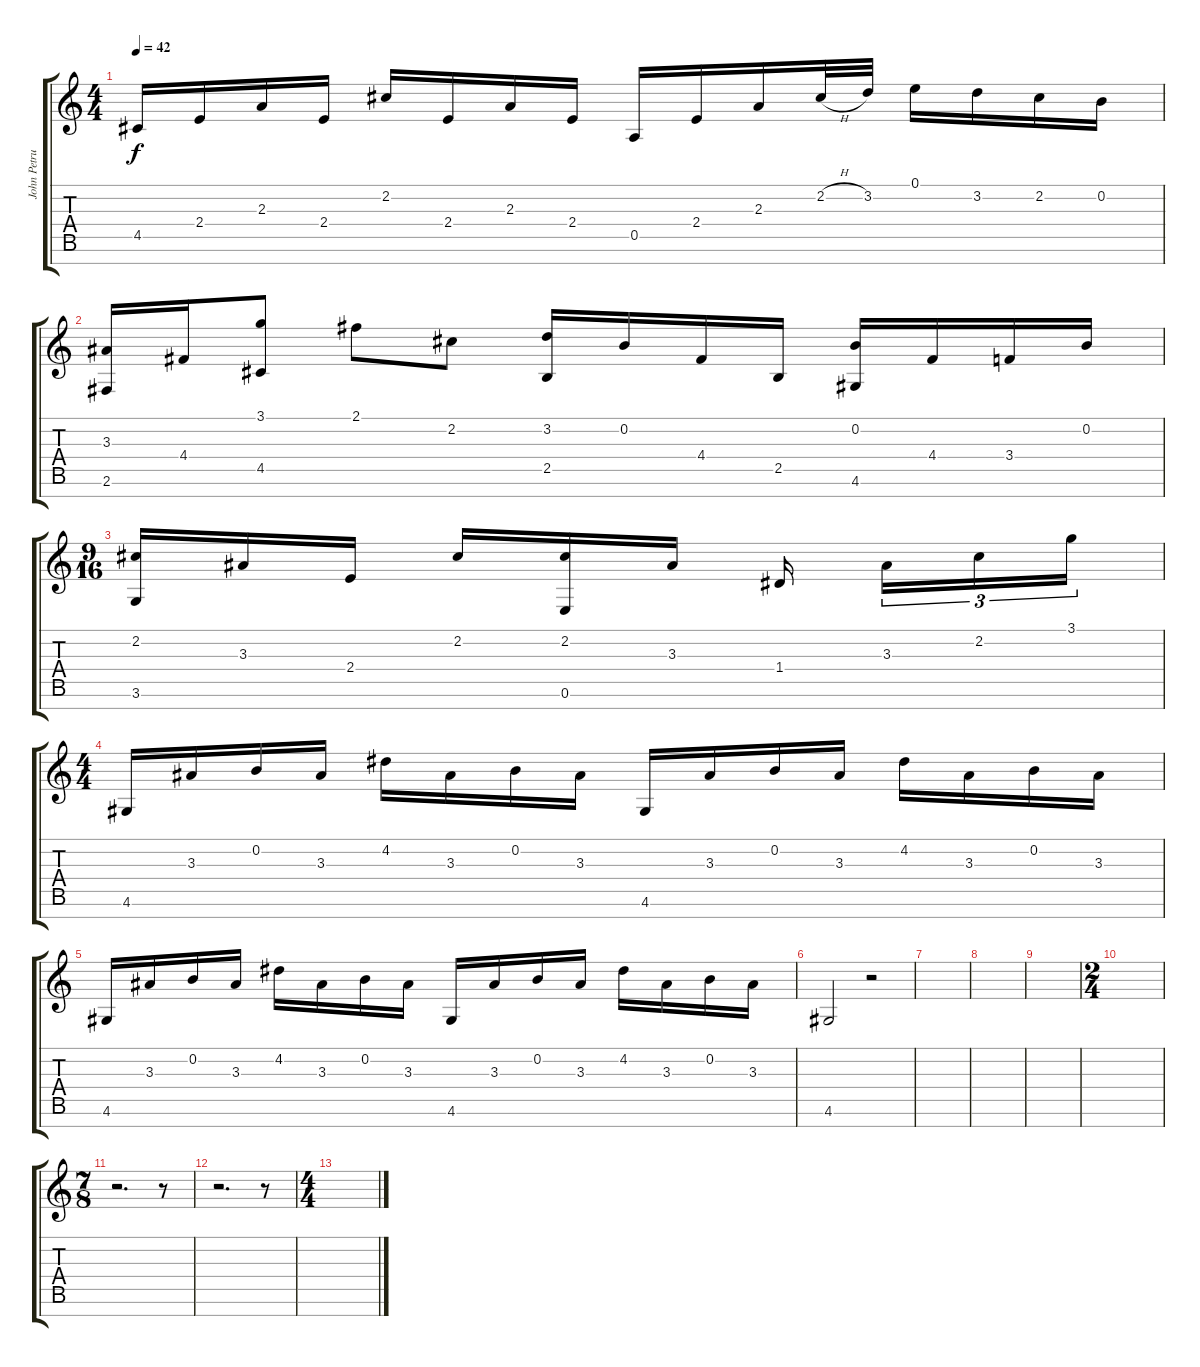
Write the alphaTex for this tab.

\track ("John Petrucci" "John Petru") {instrument acousticguitarsteel}
\staff {score tabs}
\tuning (E4 B3 G3 D3 A2 E2 B1) {hide}
\ts (4 4)
\tempo 42
\clef g2
\ks c
4.5.16{dy f} 2.4.16 2.3.16 2.4.16 2.2.16 2.4.16 2.3.16 2.4.16 0.5.16 2.4.16 2.3.16 2.2{h}.32 3.2.32 0.1.16 3.2.16 2.2.16 0.2.16 |
(3.3 2.6).16 4.4.16 (3.1 4.5).8 2.1.8 2.2.8 (3.2 2.5).16 0.2.16 4.4.16 2.5.16 (0.2 4.6).16 4.4.16 3.4.16 0.2.16 |
\ts (9 16)
(2.2 3.6).16 3.3.16 2.4.16 2.2.16 (2.2 0.6).16 3.3.16 1.4.16{beam splitsecondary} 3.3.16{tu (3 2)} 2.2.16{tu (3 2)} 3.1.16{tu (3 2)} |
\ts (4 4)
4.6.16 3.3.16 0.2.16 3.3.16 4.2.16 3.3.16 0.2.16 3.3.16 4.6.16 3.3.16 0.2.16 3.3.16 4.2.16 3.3.16 0.2.16 3.3.16 |
4.6.16 3.3.16 0.2.16 3.3.16 4.2.16 3.3.16 0.2.16 3.3.16 4.6.16 3.3.16 0.2.16 3.3.16 4.2.16 3.3.16 0.2.16 3.3.16 |
4.6.2 r.2 |
|
|
|
\ts (2 4)
|
\ts (7 8)
r.2{d} r.8 |
r.2{d} r.8 |
\ts (4 4)
